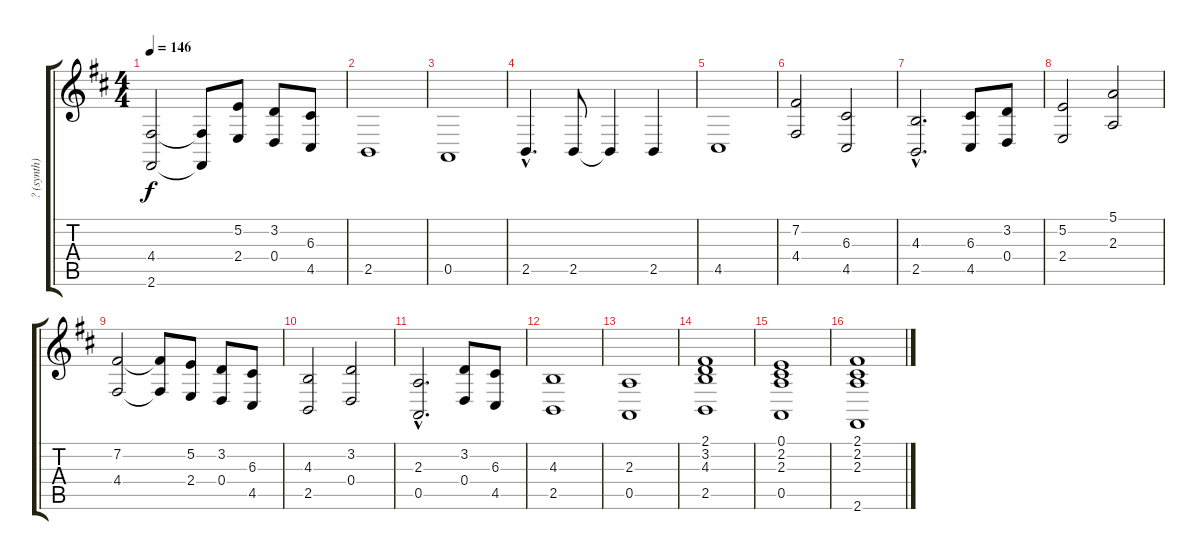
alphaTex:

\track ("? (synth)" "? (synth)") {instrument stringensemble1}
\staff {score tabs}
\tuning (E4 B3 G3 D3 A2 E2) {hide}
\ts (4 4)
\tempo 146
\clef g2
\ks d
(4.4 2.6).2{dy f} (4.4{t} 2.6{t}).8 (5.2 2.4).8 (3.2 0.4).8 (6.3 4.5).8 |
2.5.1 |
0.5.1 |
2.5{hac}.4{d} 2.5.8 2.5{t}.4 2.5.4 |
4.5.1 |
(7.2 4.4).2 (6.3 4.5).2 |
(4.3{hac} 2.5{hac}).2{d} (6.3 4.5).8 (3.2 0.4).8 |
(5.2 2.4).2 (5.1 2.3).2 |
(7.2 4.4).2 (7.2{t} 4.4{t}).8 (5.2 2.4).8 (3.2 0.4).8 (6.3 4.5).8 |
(4.3 2.5).2 (3.2 0.4).2 |
(2.3{hac} 0.5{hac}).2{d} (3.2 0.4).8 (6.3 4.5).8 |
(4.3 2.5).1 |
(2.3 0.5).1 |
(2.1 3.2 4.3 2.5).1 |
(0.1 2.2 2.3 0.5).1 |
(2.1 2.2 2.3 2.6).1
